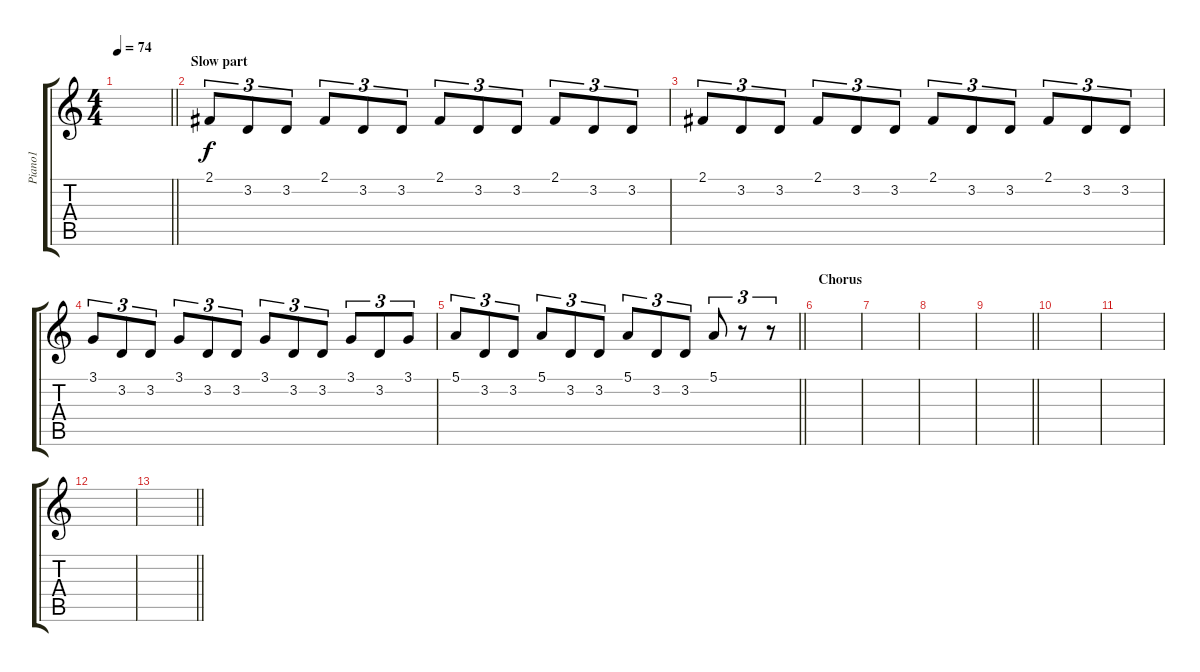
\track ("Piano1" "Piano1") {instrument acousticgrandpiano}
\staff {score tabs}
\tuning (E4 B3 G3 D3 A2 E2) {hide}
\ts (4 4)
\tempo 74
\clef g2
\barLineRight lightlight
\ks c
|
\section ("" "Slow part")
2.1.8{tu (3 2)} 3.2.8{tu (3 2)} 3.2.8{tu (3 2)} 2.1.8{tu (3 2)} 3.2.8{tu (3 2)} 3.2.8{tu (3 2)} 2.1.8{tu (3 2)} 3.2.8{tu (3 2)} 3.2.8{tu (3 2)} 2.1.8{tu (3 2)} 3.2.8{tu (3 2)} 3.2.8{tu (3 2)} |
2.1.8{tu (3 2)} 3.2.8{tu (3 2)} 3.2.8{tu (3 2)} 2.1.8{tu (3 2)} 3.2.8{tu (3 2)} 3.2.8{tu (3 2)} 2.1.8{tu (3 2)} 3.2.8{tu (3 2)} 3.2.8{tu (3 2)} 2.1.8{tu (3 2)} 3.2.8{tu (3 2)} 3.2.8{tu (3 2)} |
3.1.8{tu (3 2)} 3.2.8{tu (3 2)} 3.2.8{tu (3 2)} 3.1.8{tu (3 2)} 3.2.8{tu (3 2)} 3.2.8{tu (3 2)} 3.1.8{tu (3 2)} 3.2.8{tu (3 2)} 3.2.8{tu (3 2)} 3.1.8{tu (3 2)} 3.2.8{tu (3 2)} 3.1.8{tu (3 2)} |
\barLineRight lightlight
5.1.8{tu (3 2)} 3.2.8{tu (3 2)} 3.2.8{tu (3 2)} 5.1.8{tu (3 2)} 3.2.8{tu (3 2)} 3.2.8{tu (3 2)} 5.1.8{tu (3 2)} 3.2.8{tu (3 2)} 3.2.8{tu (3 2)} 5.1.8{tu (3 2)} r.8{tu (3 2)} r.8{tu (3 2)} |
\section ("" "Chorus")
|
|
|
\barLineRight lightlight
|
|
|
|
\barLineRight lightlight
